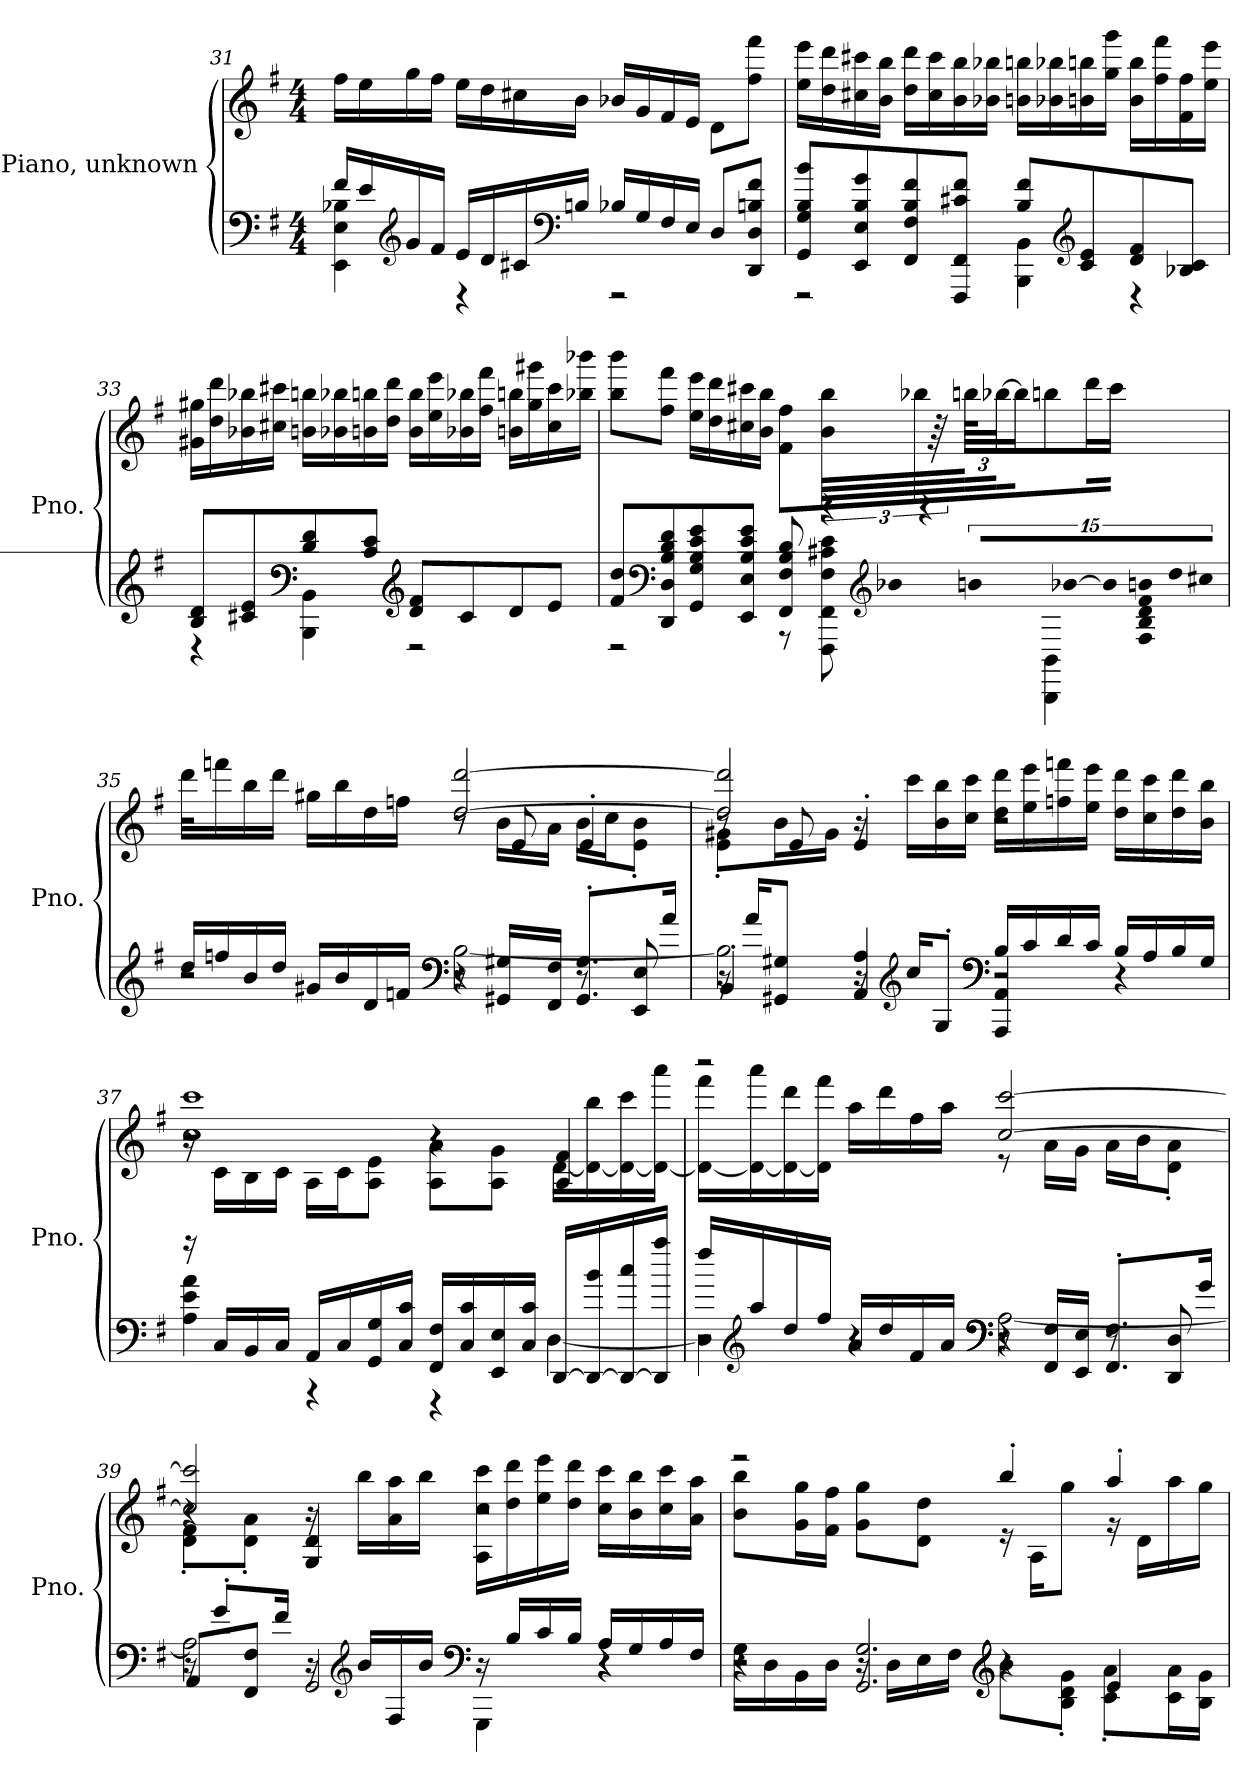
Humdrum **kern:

**kern	**kern
*part1	*part1
*staff2	*staff1
*I"Piano, unknown	*
*I'Pno.	*
!!LO:PB:g=z
*clefF4	*clefG2
*k[f#]	*k[f#]
*M4/4	*M4/4
=31	=31
*^	*
16f#/LL	4EE\ 4E\ 4B-X\	16ff#\LL
16e/	.	16ee\
*clefG2	*	*
16g/	.	16gg\
16f#/JJ	.	16ff#\JJ
16e/LL	4r	16ee\LL
16d/	.	16dd\
16c#X/	.	16cc#X\
*clefF4	*	*
16Bn/JJ	.	16b\JJ
16B-X/LL	2r	16b-X/LL
16G/	.	16g/
16F#/	.	16f#/
16E/JJ	.	16e/JJ
8D/L	.	8d\L
8DD/ 8D/ 8Bn/ 8f#/J	.	8ff#\ 8fff#\J
=32	=32	=32
8GG/ 8G/ 8B/ 8b/L	2r	16ee\ 16eee\LL
.	.	16dd\ 16ddd\
8EE/ 8E/ 8B/ 8g/	.	16cc#X\ 16ccc#X\
.	.	16b\ 16bb\JJ
8FF#/ 8F#/ 8B/ 8f#/	.	16dd\ 16ddd\LL
.	.	16cc#\ 16ccc#\
8FFF#/ 8FF#/ 8c#X/ 8f#/J	.	16b\ 16bb\
.	.	16b-X\ 16bb-X\JJ
8B/ 8f#/L	4BBB\ 4BB\	16bn\ 16bbn\LL
.	.	16b-X\ 16bb-X\
*clefG2	*	*
8c#/ 8e/	.	16bn\ 16bbn\
.	.	16gg\ 16ggg\JJ
8d/ 8f#/	4r	16b\ 16bb\LL
.	.	16ff#\ 16fff#\
8B-X/ 8c#/J	.	16f#\ 16ff#\
.	.	16ee\ 16eee\JJ
!!LO:LB:g=z
=33	=33	=33
8B/ 8d/L	4r	16g#X\ 16gg#X\LL
.	.	16dd\ 16ddd\
8c#X/ 8e/	.	16b-X\ 16bb-X\
.	.	16cc#X\ 16ccc#X\JJ
*clefF4	*	*
8d/ 8f#/	4BBB\ 4BB\	16bn\ 16bbn\LL
.	.	16b-X\ 16bb-X\
8c#/ 8e/J	.	16bn\ 16bbn\
.	.	16dd\ 16ddd\JJ
*clefG2	*	*
8d/ 8f#/L	2r	16b\ 16bb\LL
.	.	16ee\ 16eee\
8c#/	.	16b-X\ 16bb-X\
.	.	16ff#\ 16fff#\JJ
8d/	.	16bn\ 16bbn\LL
.	.	16gg#\ 16ggg#X\
8e/J	.	16cc#\ 16ccc#\
.	.	16bb-X\ 16bbb-X\JJ
!!LO:LB:g=z
=34	=34	=34
8f#/ 8dd/L	2r	8bb\ 8bbb\L
*clefF4	*	*
8DD/ 8D/ 8B/ 8d/ 8f#/	.	8ff#\ 8fff#\J
8GG/ 8G/ 8B/ 8e/ 8g/	.	16ee\ 16eee\LL
.	.	16dd\ 16ddd\
8EE/ 8E/ 8B/ 8e/ 8g/J	.	16cc#X\ 16ccc#X\
.	.	16b\ 16bb\JJ
8FF#/ 8F#/ 8B/ 8d/	8r	8f#\ 8ff#\L
!LO:N:vis=128	!	!
1920%17r	8FFF#\ 8FF#\ 8F#\ 8c#X\ 8e\	96b\ 96bb\LLL
*clefG2	*	*
!LO:N:vis=256	!	!
1920%17b-X/	.	.
.	.	96bb-X\JJJJ
!LO:N:vis=64	!	!
960%17r	.	.
.	.	96r
*	*	*Xbrackettup
.	.	96bbn\KLLL
1920ryy	.	.
!LO:N:vis=256	!	!
1920%17bn/KLLLL	.	.
.	.	[48bb-X\J
!LO:N:vis=64	!	!
[960%17b-X/JJ	.	.
16b-/J]	.	16bb-\J]
8F#/ 8B/ 8d/ 8f#/ 8bn/	4BBB\ 4BB\	8bbn\
16dd/L	.	16ddd\L
16cc#X/JJ	.	16ccc#\JJ
!!LO:LB:g=z
=35	=35	=35
*	*^	*^
*	*	*	*	*^
16dd/LL	2r	2r	2r	16ddd\LL	2r
16ffn/	.	.	.	16fffn\	.
16b/	.	.	.	16bb\	.
16dd/JJ	.	.	.	16ddd\JJ	.
16g#X/LL	.	.	.	16gg#X\LL	.
16b/	.	.	.	16bb\	.
16d/	.	.	.	16dd\	.
16fn/JJ	.	.	.	16ffn\JJ	.
*clefF4	*	*	*	*	*
8r	[2B\	4r	[2dd/ [2ddd/	8r	8r
16GG#X/ 16G#X/LL	.	.	.	16b\LL	8e/
16FF#/ 16F#/JJ	.	.	.	16a\JJ	.
8.GG#/' 8.G#/'L	.	8r	.	16b\LL	4e'/
.	.	.	.	16cc\J	.
.	.	8EE/ 8E/	.	8e\' 8b\'J	.
16a/Jk	.	.	.	.	.
!!LO:LB:g=z	!!	!!
=36	=36	=36	=36	=36	=36
16r	2B\]	4BB'/	2dd/] 2ddd/]	8e\' 8g#X\'L	8r
16a/KL	.	.	.	.	.
8GG#X/ 8G#X/J	.	.	.	16b\L	8e/
.	.	.	.	16g#\JJ	.
16r	.	4AA/ 4A/	.	16r	4e'/
*clefG2	*	*	*	*	*
16cc/KL	.	.	.	16ccc\LL	.
8G#'/J	.	.	.	16b\ 16bb\	.
.	.	.	.	16cc\ 16ccc\JJ	.
*clefF4	*	*	*	*	*
16B/LL	2r	4AAA/ 4AA/	2r	16dd\ 16ddd\LL	2r
16c/	.	.	.	16ee\ 16eee\	.
16d/	.	.	.	16ffn\ 16fffn\	.
16c/JJ	.	.	.	16ee\ 16eee\JJ	.
16B/LL	.	4r	.	16dd\ 16ddd\LL	.
16A/	.	.	.	16cc\ 16ccc\	.
16B/	.	.	.	16dd\ 16ddd\	.
16G#/JJ	.	.	.	16b\ 16bb\JJ	.
*	*v	*v	*	*	*
!!LO:LB:g=z	!!	!!
=37	=37	=37	=37	=37
16r	4A\ 4e\ 4a\	1cc 1ccc	16r	2r
16C/LL	.	.	16c\LL	.
16BB/	.	.	16B\	.
16C/JJ	.	.	16c\JJ	.
16AA/LL	4r	.	16A\LL	.
16C/	.	.	16c\J	.
16GG/ 16G/	.	.	8A\ 8e\J	.
16C/ 16c/JJ	.	.	.	.
16FF#/ 16F#/LL	4r	.	8A\ 8a\L	4r
16C/ 16c/	.	.	.	.
16EE/ 16E/	.	.	8A\ 8g\J	.
16C/ 16c/JJ	.	.	.	.
[16DD/LL	[4D\	.	[16d\LL	4A/ 4f#/
16DD/_ 16b/	.	.	16d\_ 16bb\	.
16DD/_ 16cc/	.	.	16d\_ 16ccc\	.
16DD/] 16aa/JJ	.	.	16d\_ 16aaa\JJ	.
*	*	*	*v	*v
=38	=38	=38	=38
*	*^	*	*
16ff#/LL	4D\]	2r	2r	16d\_ 16fff#\LL
*clefG2	*	*	*	*
16aa/	.	.	.	16d\_ 16aaa\
16dd/	.	.	.	16d\_ 16ddd\
16ff#/JJ	.	.	.	16d\] 16fff#\JJ
16a/LL	4r	.	.	16aa\LL
16dd/	.	.	.	16ddd\
16f#/	.	.	.	16ff#\
16a/JJ	.	.	.	16aa\JJ
*clefF4	*	*	*	*
8r	[2A\	4r	[2cc/ [2ccc/	8r
16FF#/ 16F#/LL	.	.	.	16a\LL
16EE/ 16E/JJ	.	.	.	16g\JJ
8.FF#/' 8.F#/'L	.	8r	.	16a\LL
.	.	.	.	16b\J
.	.	8DD/ 8D/	.	8d\' 8a\'J
16g/Jk	.	.	.	.
!!LO:PB:g=z
=39	=39	=39	=39	=39
*	*	*	*	*^
16r	2A\]	8AA/L	2cc/] 2ccc/]	8d\' 8f#\'L	4r
8g'/L	.	.	.	.	.
.	.	8FF#/ 8F#/J	.	8d\' 8a\'J	.
16f#/Jk	.	.	.	.	.
16r	.	2GG/	.	16r	4G/ 4d/
*clefG2	*	*	*	*	*
16b/LL	.	.	.	16bb\LL	.
16F#/	.	.	.	16a\ 16aa\	.
16b/JJ	.	.	.	16bb\JJ	.
*clefF4	*	*	*	*	*
16r	4GGG\	.	2r	16A\ 16cc\ 16ccc\LL	2r
16B/LL	.	.	.	16dd\ 16ddd\	.
16c/	.	.	.	16ee\ 16eee\	.
16B/JJ	.	.	.	16dd\ 16ddd\JJ	.
16A/LL	4r	4r	.	16cc\ 16ccc\LL	.
16G/	.	.	.	16b\ 16bb\	.
16A/	.	.	.	16cc\ 16ccc\	.
16F#/JJ	.	.	.	16a\ 16aa\JJ	.
*	*	*	*	*v	*v
=40	=40	=40	=40	=40
2r	16G\LL	4r	2r	8b\ 8bb\L
.	16D\	.	.	.
.	16BB\	.	.	16g\ 16gg\L
.	16D\JJ	.	.	16f#\ 16ff#\JJ
.	16r	2.GG/ 2.G/	.	8g\ 8gg\L
.	16D\LL	.	.	.
.	16E\	.	.	8d\ 8dd\J
.	16F#\JJ	.	.	.
*clefG2	*	*	*	*
4r	8b\L	.	4bb'/	16r
.	.	.	.	16A\KL
.	8B\' 8d\' 8g\'J	.	.	8gg\J
4e/	8c\' 8a\'L	.	4aa'/	16r
.	.	.	.	16d\LL
.	16c\ 16a\L	.	.	16aa\
.	16B\ 16g\JJ	.	.	16gg\JJ
*v	*v	*v	*	*
*	*v	*v
=	=
*-	*-
